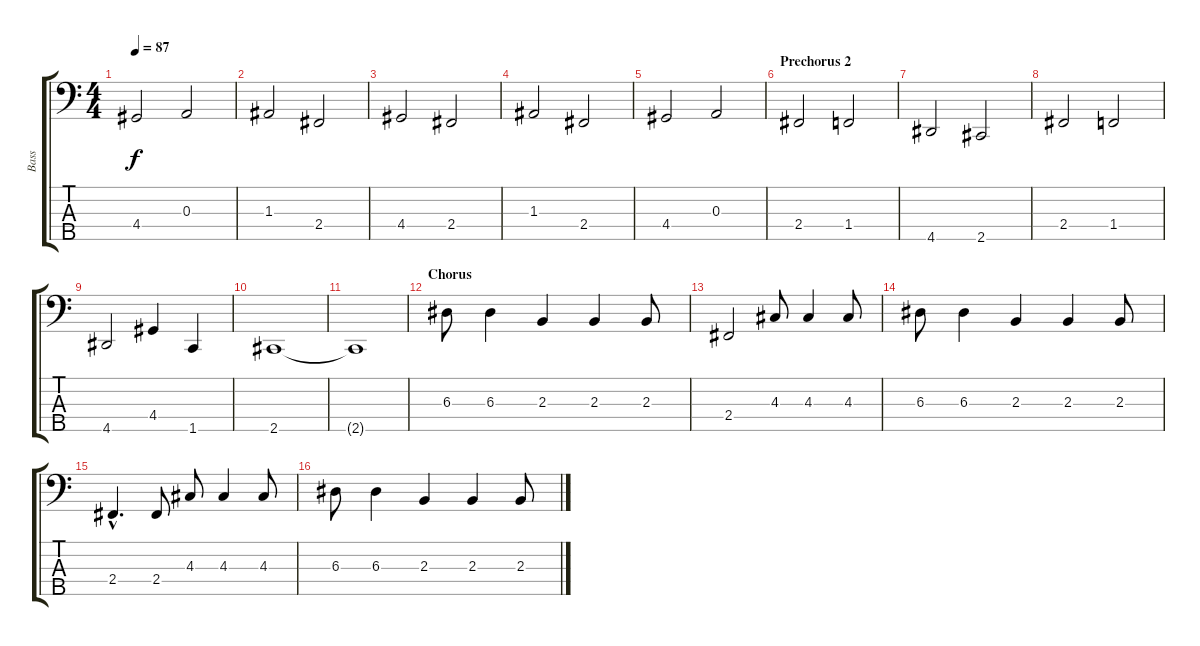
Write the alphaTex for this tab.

\track ("Bass" "Bass") {instrument electricbassfinger}
\staff {score tabs}
\tuning (G2 D2 A1 E1 B0) {hide}
\ts (4 4)
\tempo 87
\clef f4
\ks c
4.4.2{dy f} 0.3.2 |
1.3.2 2.4.2 |
4.4.2 2.4.2 |
1.3.2 2.4.2 |
4.4.2 0.3.2 |
\section ("" "Prechorus 2")
2.4.2 1.4.2 |
4.5.2 2.5.2 |
2.4.2 1.4.2 |
4.5.2 4.4.4 1.5.4 |
2.5.1 |
2.5{t}.1 |
\section ("" "Chorus")
6.3.8 6.3.4 2.3.4 2.3.4 2.3.8 |
2.4.2 4.3.8 4.3.4 4.3.8 |
6.3.8 6.3.4 2.3.4 2.3.4 2.3.8 |
2.4{hac}.4{d} 2.4.8 4.3.8 4.3.4 4.3.8 |
6.3.8 6.3.4 2.3.4 2.3.4 2.3.8
